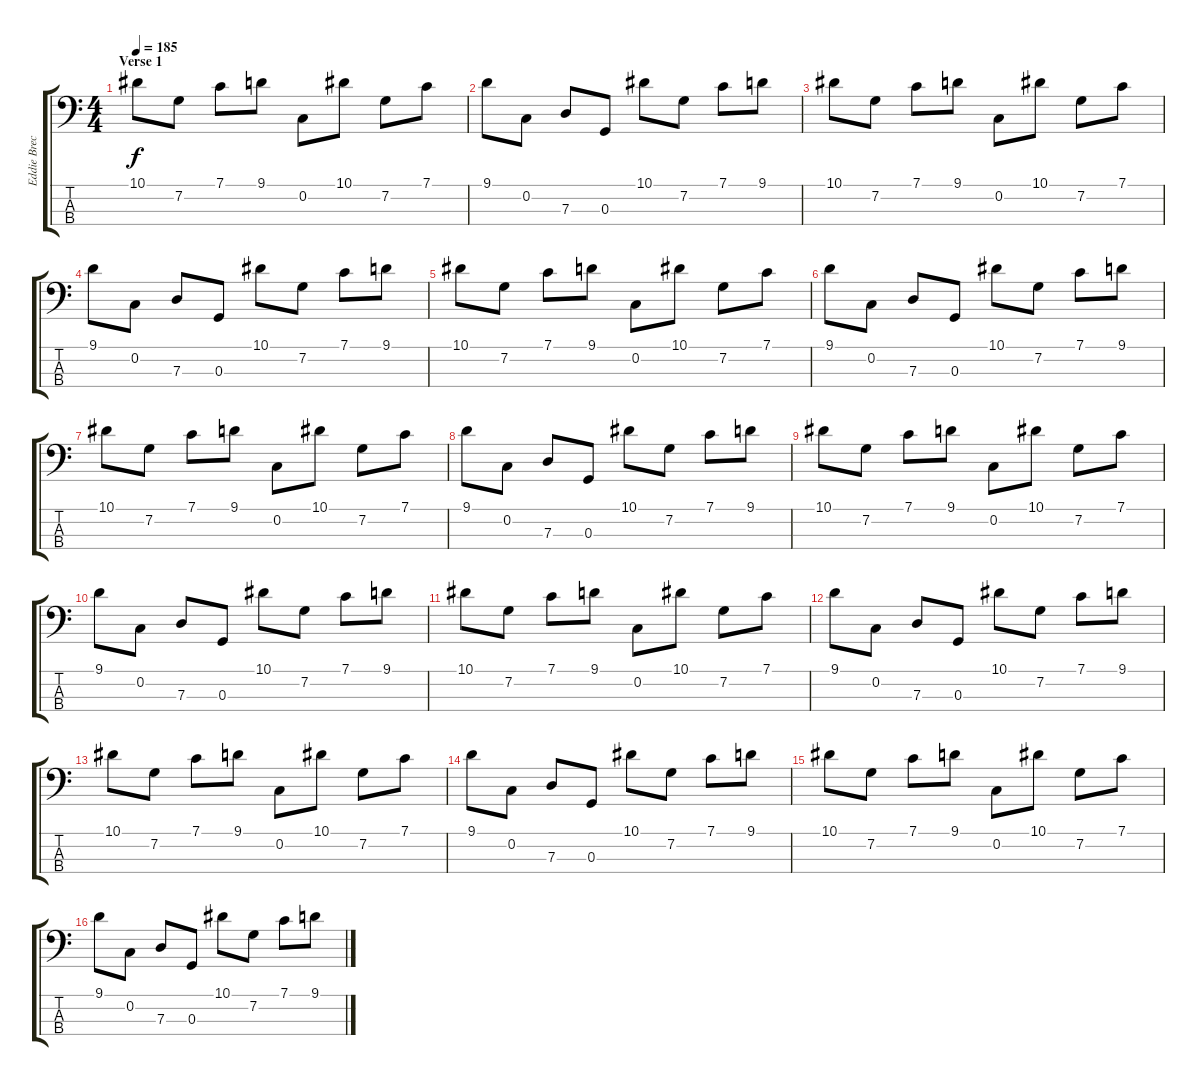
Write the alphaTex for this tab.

\track ("Eddie Breckenridge (Bass)" "Eddie Brec") {instrument electricbassfinger}
\staff {score tabs}
\tuning (F2 C2 G1 C1) {hide}
\ts (4 4)
\section ("" "Verse 1")
\tempo 185
\clef f4
\ks c
10.1.8{dy f} 7.2.8 7.1.8 9.1.8 0.2.8 10.1.8 7.2.8 7.1.8 |
9.1.8 0.2.8 7.3.8 0.3.8 10.1.8 7.2.8 7.1.8 9.1.8 |
10.1.8 7.2.8 7.1.8 9.1.8 0.2.8 10.1.8 7.2.8 7.1.8 |
9.1.8 0.2.8 7.3.8 0.3.8 10.1.8 7.2.8 7.1.8 9.1.8 |
10.1.8 7.2.8 7.1.8 9.1.8 0.2.8 10.1.8 7.2.8 7.1.8 |
9.1.8 0.2.8 7.3.8 0.3.8 10.1.8 7.2.8 7.1.8 9.1.8 |
10.1.8 7.2.8 7.1.8 9.1.8 0.2.8 10.1.8 7.2.8 7.1.8 |
9.1.8 0.2.8 7.3.8 0.3.8 10.1.8 7.2.8 7.1.8 9.1.8 |
10.1.8 7.2.8 7.1.8 9.1.8 0.2.8 10.1.8 7.2.8 7.1.8 |
9.1.8 0.2.8 7.3.8 0.3.8 10.1.8 7.2.8 7.1.8 9.1.8 |
10.1.8 7.2.8 7.1.8 9.1.8 0.2.8 10.1.8 7.2.8 7.1.8 |
9.1.8 0.2.8 7.3.8 0.3.8 10.1.8 7.2.8 7.1.8 9.1.8 |
10.1.8 7.2.8 7.1.8 9.1.8 0.2.8 10.1.8 7.2.8 7.1.8 |
9.1.8 0.2.8 7.3.8 0.3.8 10.1.8 7.2.8 7.1.8 9.1.8 |
10.1.8 7.2.8 7.1.8 9.1.8 0.2.8 10.1.8 7.2.8 7.1.8 |
9.1.8 0.2.8 7.3.8 0.3.8 10.1.8 7.2.8 7.1.8 9.1.8
